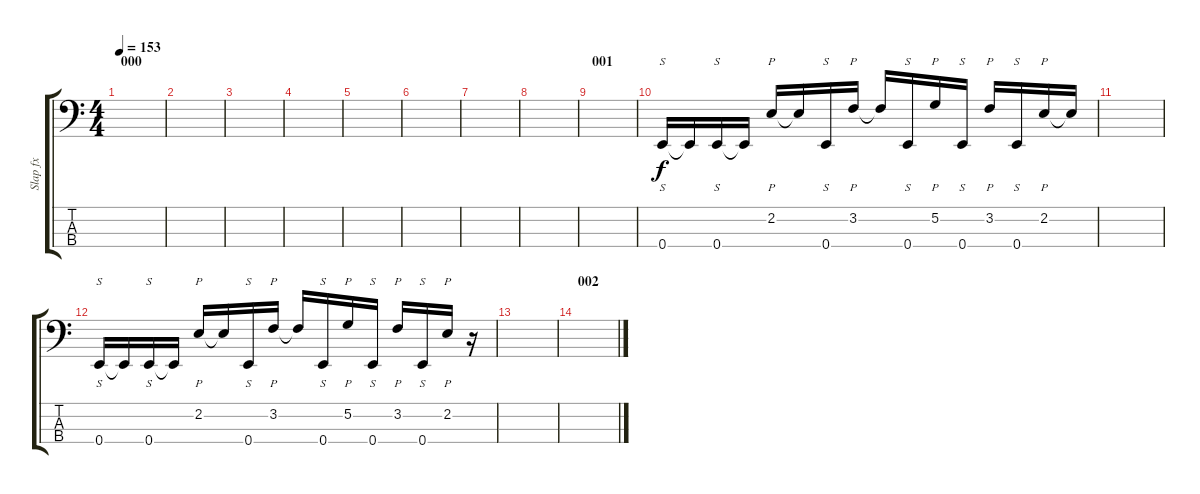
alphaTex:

\track ("Slap fx" "Slap fx") {instrument slapbass1}
\staff {score tabs}
\tuning (G2 D2 A1 E1) {hide}
\ts (4 4)
\section ("" "000")
\tempo 153
\clef f4
\ks c
|
|
|
|
|
|
|
|
\section ("" "001")
|
0.4.16{s} 0.4{t}.16 0.4.16{s} 0.4{t}.16 2.2.16{p} 2.2{t}.16 0.4.16{s} 3.2.16{p} 3.2{t}.16 0.4.16{s} 5.2.16{p} 0.4.16{s} 3.2.16{p} 0.4.16{s} 2.2.16{p} 2.2{t}.16 |
|
0.4.16{s} 0.4{t}.16 0.4.16{s} 0.4{t}.16 2.2.16{p} 2.2{t}.16 0.4.16{s} 3.2.16{p} 3.2{t}.16 0.4.16{s} 5.2.16{p} 0.4.16{s} 3.2.16{p} 0.4.16{s} 2.2.16{p} r.16 |
|
\section ("" "002")
